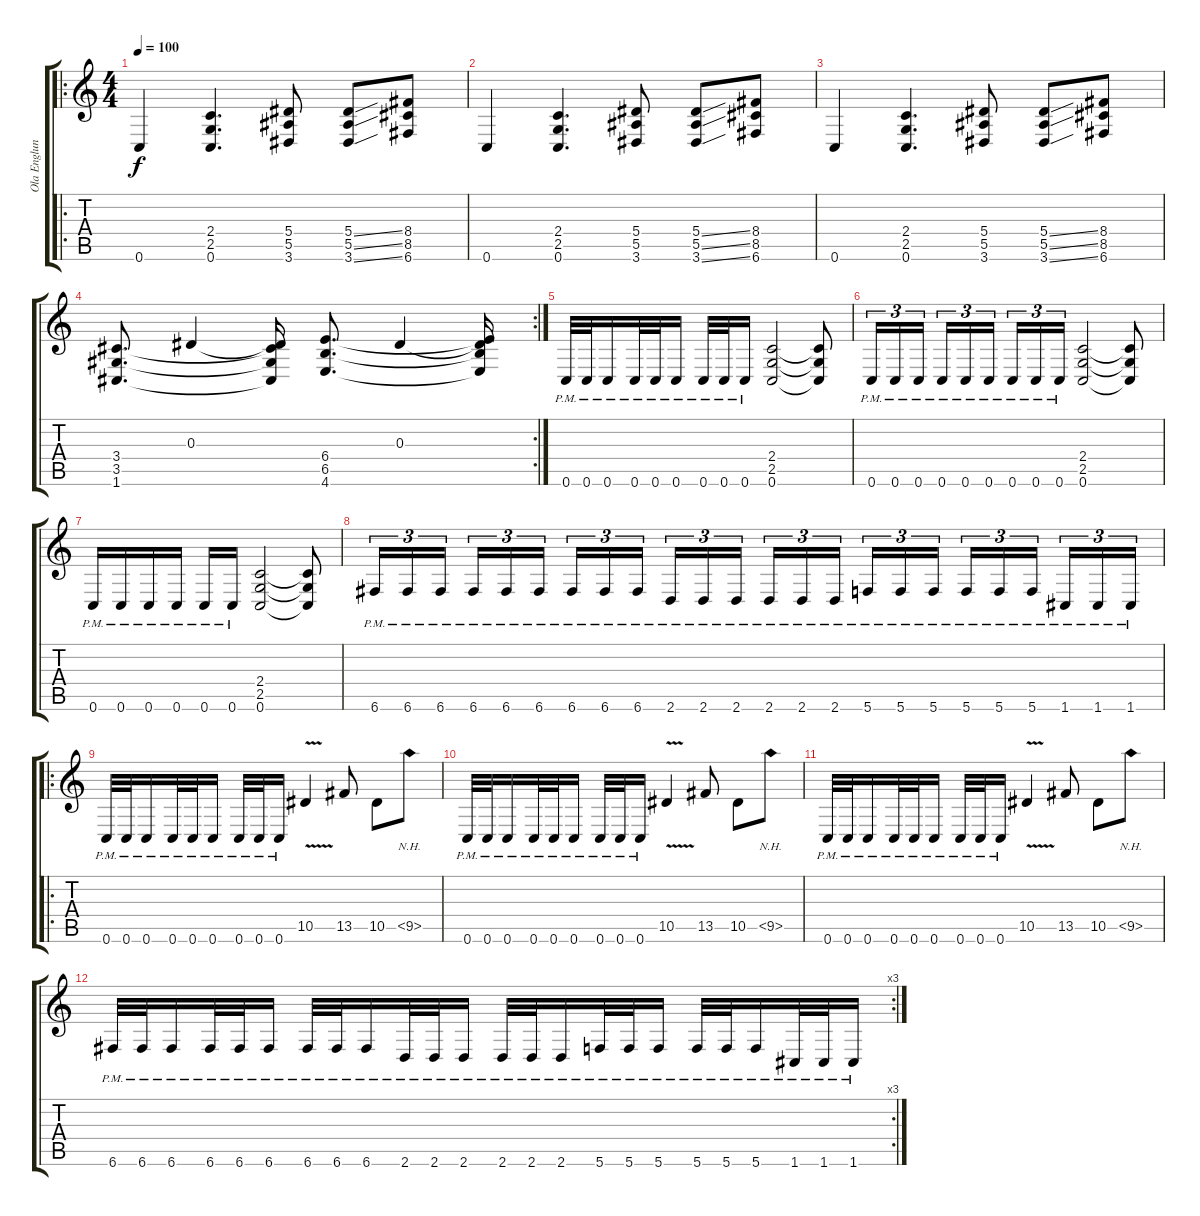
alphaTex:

\track ("Ola Englund" "Ola Englun") {instrument distortionguitar}
\staff {score tabs}
\tuning (C4 G3 Eb3 Bb2 F2 C2) {hide}
\ro
\ts (4 4)
\tempo 100
\clef g2
\ks c
0.6.4{dy f} (2.4 2.5 0.6).4{d} (5.4 5.5 3.6).8 (5.4{ss} 5.5{ss} 3.6{ss}).8 (8.4 8.5 6.6).8 |
0.6.4 (2.4 2.5 0.6).4{d} (5.4 5.5 3.6).8 (5.4{ss} 5.5{ss} 3.6{ss}).8 (8.4 8.5 6.6).8 |
0.6.4 (2.4 2.5 0.6).4{d} (5.4 5.5 3.6).8 (5.4{ss} 5.5{ss} 3.6{ss}).8 (8.4 8.5 6.6).8 |
\rc 2
(3.4 3.5 1.6).8{d} 0.3.4 (0.3{t} 3.4{t} 3.5{t} 1.6{t}).16 (6.4 6.5 4.6).8{d} 0.3.4 (0.3{t} 6.4{t} 6.5{t} 4.6{t}).16 |
0.6{pm}.32 0.6{pm}.32 0.6{pm}.16 0.6{pm}.32 0.6{pm}.32 0.6{pm}.16 0.6{pm}.32 0.6{pm}.32 0.6{pm}.16 (2.4 2.5 0.6).2 (2.4{t} 2.5{t} 0.6{t}).8 |
0.6{pm}.16{tu (3 2)} 0.6{pm}.16{tu (3 2)} 0.6{pm}.16{tu (3 2)} 0.6{pm}.16{tu (3 2)} 0.6{pm}.16{tu (3 2)} 0.6{pm}.16{tu (3 2)} 0.6{pm}.16{tu (3 2)} 0.6{pm}.16{tu (3 2)} 0.6{pm}.16{tu (3 2)} (2.4 2.5 0.6).2 (2.4{t} 2.5{t} 0.6{t}).8 |
0.6{pm}.16 0.6{pm}.16 0.6{pm}.16 0.6{pm}.16 0.6{pm}.16 0.6{pm}.16 (2.4 2.5 0.6).2 (2.4{t} 2.5{t} 0.6{t}).8 |
6.6{pm}.16{tu (3 2)} 6.6{pm}.16{tu (3 2)} 6.6{pm}.16{tu (3 2)} 6.6{pm}.16{tu (3 2)} 6.6{pm}.16{tu (3 2)} 6.6{pm}.16{tu (3 2)} 6.6{pm}.16{tu (3 2)} 6.6{pm}.16{tu (3 2)} 6.6{pm}.16{tu (3 2)} 2.6{pm}.16{tu (3 2)} 2.6{pm}.16{tu (3 2)} 2.6{pm}.16{tu (3 2)} 2.6{pm}.16{tu (3 2)} 2.6{pm}.16{tu (3 2)} 2.6{pm}.16{tu (3 2)} 5.6{pm}.16{tu (3 2)} 5.6{pm}.16{tu (3 2)} 5.6{pm}.16{tu (3 2)} 5.6{pm}.16{tu (3 2)} 5.6{pm}.16{tu (3 2)} 5.6{pm}.16{tu (3 2)} 1.6{pm}.16{tu (3 2)} 1.6{pm}.16{tu (3 2)} 1.6{pm}.16{tu (3 2)} |
\ro
0.6{pm}.32 0.6{pm}.32 0.6{pm}.16 0.6{pm}.32 0.6{pm}.32 0.6{pm}.16 0.6{pm}.32 0.6{pm}.32 0.6{pm}.16 10.5{v}.4 13.5.8 10.5.8 9.5{nh}.8 |
0.6{pm}.32 0.6{pm}.32 0.6{pm}.16 0.6{pm}.32 0.6{pm}.32 0.6{pm}.16 0.6{pm}.32 0.6{pm}.32 0.6{pm}.16 10.5{v}.4 13.5.8 10.5.8 9.5{nh}.8 |
0.6{pm}.32 0.6{pm}.32 0.6{pm}.16 0.6{pm}.32 0.6{pm}.32 0.6{pm}.16 0.6{pm}.32 0.6{pm}.32 0.6{pm}.16 10.5{v}.4 13.5.8 10.5.8 9.5{nh}.8 |
\rc 3
6.6{pm}.32 6.6{pm}.32 6.6{pm}.16 6.6{pm}.32 6.6{pm}.32 6.6{pm}.16 6.6{pm}.32 6.6{pm}.32 6.6{pm}.16 2.6{pm}.32 2.6{pm}.32 2.6{pm}.16 2.6{pm}.32 2.6{pm}.32 2.6{pm}.16 5.6{pm}.32 5.6{pm}.32 5.6{pm}.16 5.6{pm}.32 5.6{pm}.32 5.6{pm}.16 1.6{pm}.32 1.6{pm}.32 1.6{pm}.16
